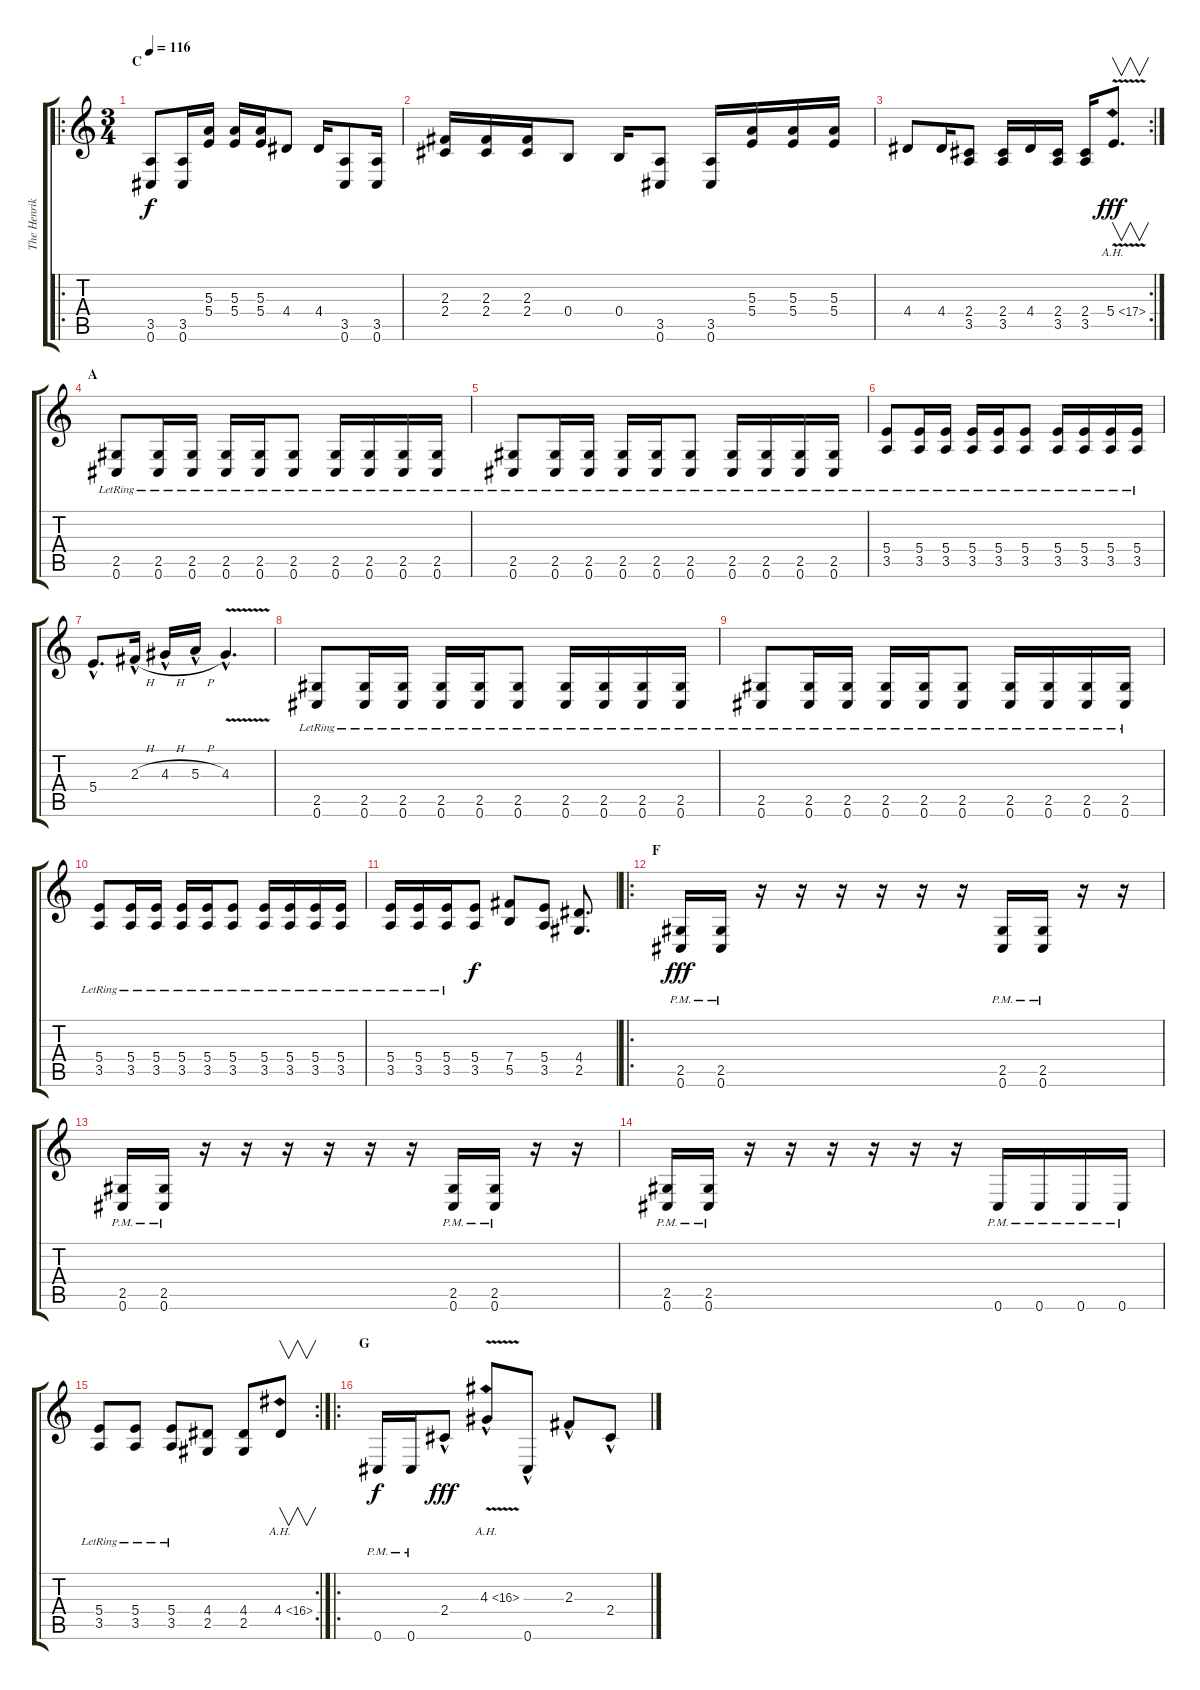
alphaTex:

\track ("The Henriksson" "The Henrik") {instrument distortionguitar}
\staff {score tabs}
\tuning (Db4 Ab3 E3 B2 Gb2 Db2) {hide}
\ro
\ts (3 4)
\section ("" "C")
\tempo 116
\clef g2
\ks c
(3.5 0.6).8{dy f} (3.5 0.6).16 (5.3 5.4).16 (5.3 5.4).16 (5.3 5.4).16 4.4.8 4.4.16 (3.5 0.6).8 (3.5 0.6).16 |
(2.3 2.4).16 (2.3 2.4).16 (2.3 2.4).16 0.4.8 0.4.16 (3.5 0.6).8 (3.5 0.6).16 (5.3 5.4).16 (5.3 5.4).16 (5.3 5.4).16 |
\rc 2
4.4.8 4.4.16 (2.4 3.5).8 (2.4 3.5).16 4.4.16 (2.4 3.5).16 (2.4 3.5).16 5.4{ah 12 v}.8{v d dy fff} |
\section ("" "A")
(2.5{lr} 0.6{lr}).8{instrument distortionguitar} (2.5{lr} 0.6{lr}).16 (2.5{lr} 0.6{lr}).16 (2.5{lr} 0.6{lr}).16 (2.5{lr} 0.6{lr}).16 (2.5{lr} 0.6{lr}).8 (2.5{lr} 0.6{lr}).16 (2.5{lr} 0.6{lr}).16 (2.5{lr} 0.6{lr}).16 (2.5{lr} 0.6{lr}).16 |
(2.5{lr} 0.6{lr}).8 (2.5{lr} 0.6{lr}).16 (2.5{lr} 0.6{lr}).16 (2.5{lr} 0.6{lr}).16 (2.5{lr} 0.6{lr}).16 (2.5{lr} 0.6{lr}).8 (2.5{lr} 0.6{lr}).16 (2.5{lr} 0.6{lr}).16 (2.5{lr} 0.6{lr}).16 (2.5{lr} 0.6).16 |
(5.4{lr} 3.5{lr}).8 (5.4{lr} 3.5{lr}).16 (5.4{lr} 3.5{lr}).16 (5.4{lr} 3.5{lr}).16 (5.4{lr} 3.5{lr}).16 (5.4{lr} 3.5{lr}).8 (5.4{lr} 3.5{lr}).16 (5.4{lr} 3.5{lr}).16 (5.4{lr} 3.5{lr}).16 (5.4{lr} 3.5{lr}).16 |
5.4{hac}.8{d instrument overdrivenguitar} 2.3{h hac}.16{volume 15 instrument distortionguitar} 4.3{h hac}.16 5.3{h hac}.16 4.3{v hac}.4{d} |
(2.5{lr} 0.6{lr}).8{volume 13} (2.5{lr} 0.6{lr}).16 (2.5{lr} 0.6{lr}).16 (2.5{lr} 0.6{lr}).16 (2.5{lr} 0.6{lr}).16 (2.5{lr} 0.6{lr}).8 (2.5{lr} 0.6{lr}).16 (2.5{lr} 0.6{lr}).16 (2.5{lr} 0.6{lr}).16 (2.5{lr} 0.6{lr}).16 |
(2.5{lr} 0.6{lr}).8 (2.5{lr} 0.6{lr}).16 (2.5{lr} 0.6{lr}).16 (2.5{lr} 0.6{lr}).16 (2.5{lr} 0.6{lr}).16 (2.5{lr} 0.6{lr}).8 (2.5{lr} 0.6{lr}).16 (2.5{lr} 0.6{lr}).16 (2.5{lr} 0.6{lr}).16 (2.5{lr} 0.6).16 |
(5.4{lr} 3.5{lr}).8 (5.4{lr} 3.5{lr}).16 (5.4{lr} 3.5{lr}).16 (5.4{lr} 3.5{lr}).16 (5.4{lr} 3.5{lr}).16 (5.4{lr} 3.5{lr}).8 (5.4{lr} 3.5{lr}).16 (5.4{lr} 3.5{lr}).16 (5.4{lr} 3.5{lr}).16 (5.4{lr} 3.5{lr}).16 |
(5.4{lr} 3.5{lr}).16 (5.4{lr} 3.5{lr}).16 (5.4{lr} 3.5{lr}).16 (5.4 3.5).8{dy f} (7.4 5.5).8{instrument overdrivenguitar} (5.4 3.5).8 (4.4 2.5).8{d} |
\ro
\section ("" "F")
(2.5{pm} 0.6{pm}).16{dy fff} (2.5{pm} 0.6{pm}).16 r.16 r.16 r.16 r.16 r.16 r.16 (2.5{pm} 0.6{pm}).16 (2.5{pm} 0.6{pm}).16 r.16 r.16 |
(2.5{pm} 0.6{pm}).16 (2.5{pm} 0.6{pm}).16 r.16 r.16 r.16 r.16 r.16 r.16 (2.5{pm} 0.6{pm}).16 (2.5{pm} 0.6{pm}).16 r.16 r.16 |
(2.5{pm} 0.6{pm}).16 (2.5{pm} 0.6{pm}).16 r.16 r.16 r.16 r.16 r.16 r.16 0.6{pm}.16 0.6{pm}.16 0.6{pm}.16 0.6{pm}.16 |
\rc 2
(5.4{lr} 3.5{lr}).8 (5.4{lr} 3.5{lr}).8 (5.4{lr} 3.5{lr}).8 (4.4 2.5).8 (4.4 2.5).8 4.4{ah 12}.8{v} |
\ro
\section ("" "G")
0.6{pm}.16{dy f instrument distortionguitar} 0.6{pm}.16 2.4{hac}.8{dy fff} 4.3{ah 12 v hac}.8 0.6{hac}.8 2.3{hac}.8 2.4{hac}.8
